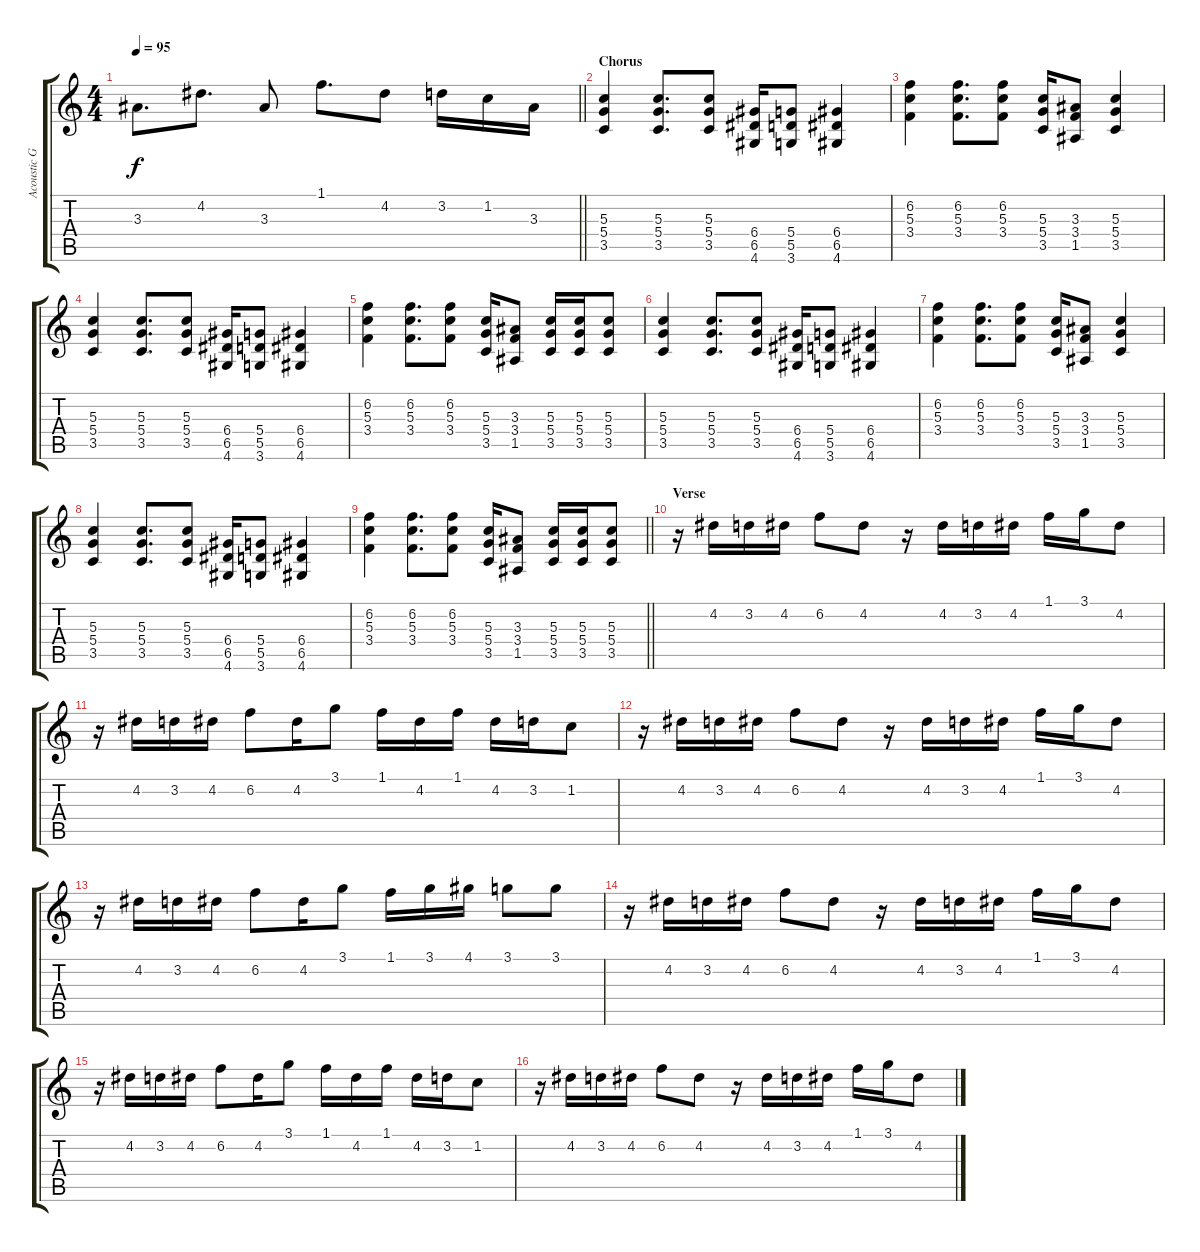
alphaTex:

\track ("Acoustic Guitar" "Acoustic G") {instrument acousticguitarsteel}
\staff {score tabs}
\tuning (E4 B3 G3 D3 A2 E2) {hide}
\ts (4 4)
\tempo 95
\clef g2
\barLineRight lightlight
\ks c
3.3.8{d dy f} 4.2.8{d} 3.3.8 1.1.8{d} 4.2.8 3.2.16 1.2.16 3.3.16 |
\section ("" "Chorus")
(5.3 5.4 3.5).4 (5.3 5.4 3.5).8{d} (5.3 5.4 3.5).8 (6.4 6.5 4.6).16 (5.4 5.5 3.6).8 (6.4 6.5 4.6).4 |
(6.2 5.3 3.4).4 (6.2 5.3 3.4).8{d} (6.2 5.3 3.4).8 (5.3 5.4 3.5).16 (3.3 3.4 1.5).8 (5.3 5.4 3.5).4 |
(5.3 5.4 3.5).4 (5.3 5.4 3.5).8{d} (5.3 5.4 3.5).8 (6.4 6.5 4.6).16 (5.4 5.5 3.6).8 (6.4 6.5 4.6).4 |
(6.2 5.3 3.4).4 (6.2 5.3 3.4).8{d} (6.2 5.3 3.4).8 (5.3 5.4 3.5).16 (3.3 3.4 1.5).8 (5.3 5.4 3.5).16 (5.3 5.4 3.5).16 (5.3 5.4 3.5).8 |
(5.3 5.4 3.5).4 (5.3 5.4 3.5).8{d} (5.3 5.4 3.5).8 (6.4 6.5 4.6).16 (5.4 5.5 3.6).8 (6.4 6.5 4.6).4 |
(6.2 5.3 3.4).4 (6.2 5.3 3.4).8{d} (6.2 5.3 3.4).8 (5.3 5.4 3.5).16 (3.3 3.4 1.5).8 (5.3 5.4 3.5).4 |
(5.3 5.4 3.5).4 (5.3 5.4 3.5).8{d} (5.3 5.4 3.5).8 (6.4 6.5 4.6).16 (5.4 5.5 3.6).8 (6.4 6.5 4.6).4 |
\barLineRight lightlight
(6.2 5.3 3.4).4 (6.2 5.3 3.4).8{d} (6.2 5.3 3.4).8 (5.3 5.4 3.5).16 (3.3 3.4 1.5).8 (5.3 5.4 3.5).16 (5.3 5.4 3.5).16 (5.3 5.4 3.5).8 |
\section ("" "Verse")
r.16 4.2.16 3.2.16 4.2.16 6.2.8 4.2.8 r.16 4.2.16 3.2.16 4.2.16 1.1.16 3.1.16 4.2.8 |
r.16 4.2.16 3.2.16 4.2.16 6.2.8 4.2.16 3.1.8 1.1.16 4.2.16 1.1.16 4.2.16 3.2.16 1.2.8 |
r.16 4.2.16 3.2.16 4.2.16 6.2.8 4.2.8 r.16 4.2.16 3.2.16 4.2.16 1.1.16 3.1.16 4.2.8 |
r.16 4.2.16 3.2.16 4.2.16 6.2.8 4.2.16 3.1.8 1.1.16 3.1.16 4.1.16 3.1.8 3.1.8 |
r.16 4.2.16 3.2.16 4.2.16 6.2.8 4.2.8 r.16 4.2.16 3.2.16 4.2.16 1.1.16 3.1.16 4.2.8 |
r.16 4.2.16 3.2.16 4.2.16 6.2.8 4.2.16 3.1.8 1.1.16 4.2.16 1.1.16 4.2.16 3.2.16 1.2.8 |
r.16 4.2.16 3.2.16 4.2.16 6.2.8 4.2.8 r.16 4.2.16 3.2.16 4.2.16 1.1.16 3.1.16 4.2.8
